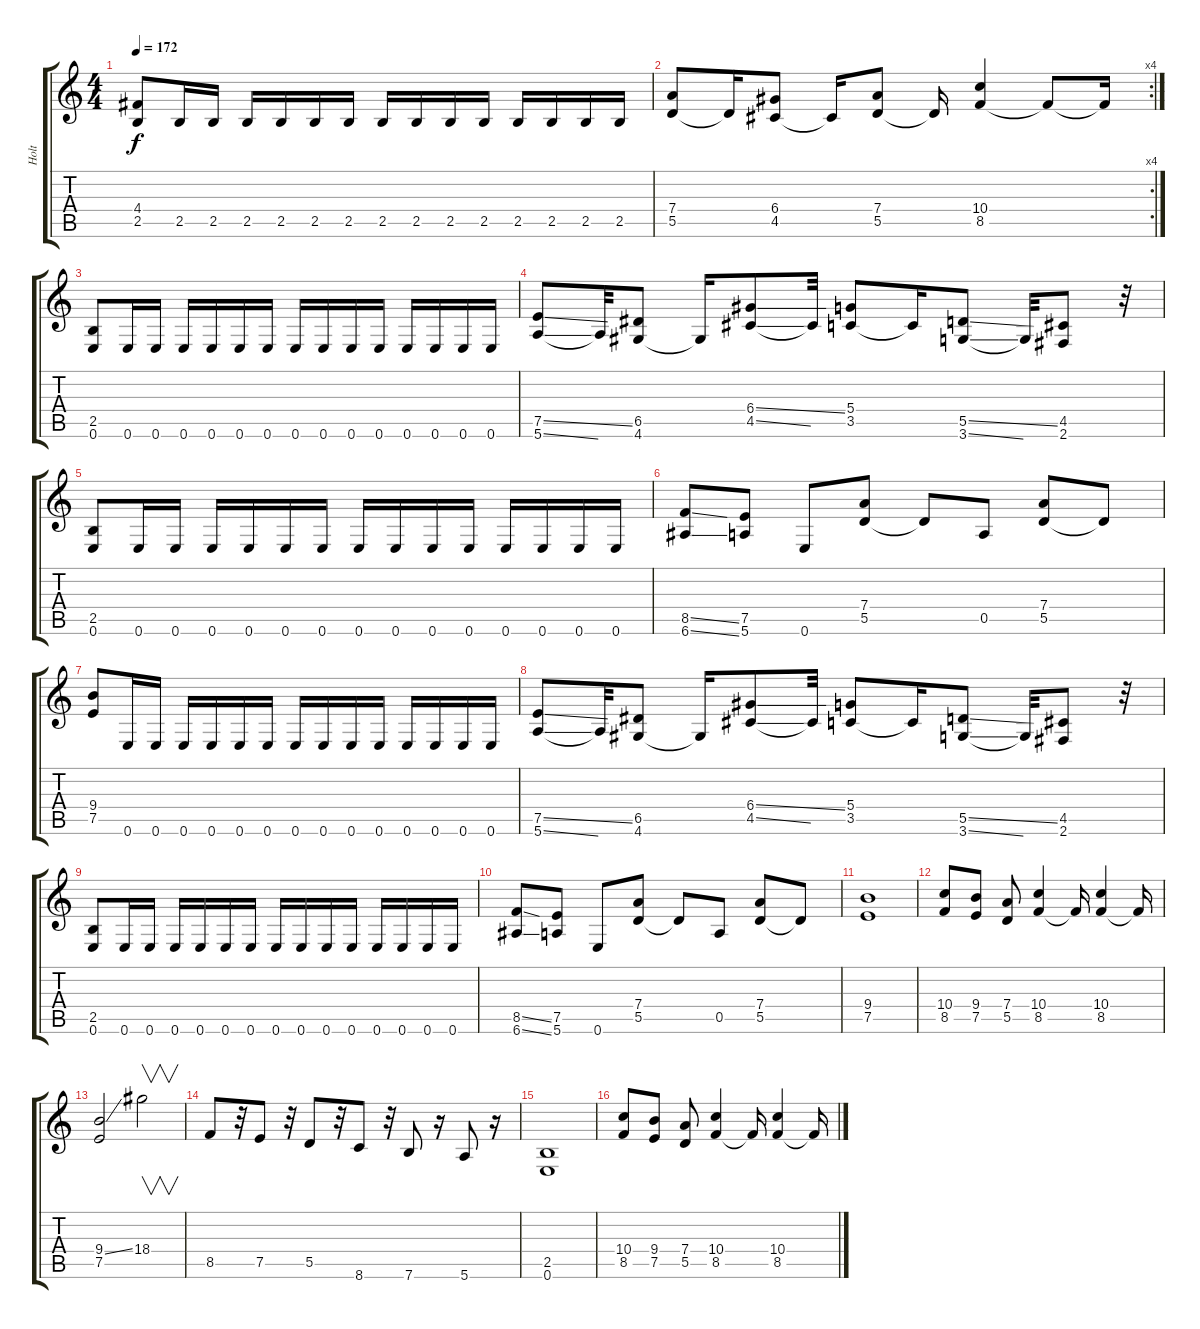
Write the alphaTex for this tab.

\track ("Holt" "Holt") {instrument distortionguitar}
\staff {score tabs}
\tuning (E4 B3 G3 D3 A2 E2) {hide}
\ts (4 4)
\tempo 172
\clef g2
\ks c
(4.4 2.5).8{dy f} 2.5.16 2.5.16 2.5.16 2.5.16 2.5.16 2.5.16 2.5.16 2.5.16 2.5.16 2.5.16 2.5.16 2.5.16 2.5.16 2.5.16 |
\rc 4
(7.4 5.5).8 5.5{t}.16 (6.4 4.5).8 4.5{t}.16 (7.4 5.5).8 5.5{t}.16 (10.4 8.5).4 8.5{t}.8 8.5{t}.16 |
(2.5 0.6).8 0.6.16 0.6.16 0.6.16 0.6.16 0.6.16 0.6.16 0.6.16 0.6.16 0.6.16 0.6.16 0.6.16 0.6.16 0.6.16 0.6.16 |
(7.5{ss} 5.6{ss}).8 5.6{t}.32 (6.5 4.6).8 4.6{t}.16 (6.4{ss} 4.5{ss}).8 4.5{t}.32 (5.4 3.5).8 3.5{t}.16 (5.5{ss} 3.6{ss}).8 3.6{t}.32 (4.5 2.6).8 r.32 |
(2.5 0.6).8 0.6.16 0.6.16 0.6.16 0.6.16 0.6.16 0.6.16 0.6.16 0.6.16 0.6.16 0.6.16 0.6.16 0.6.16 0.6.16 0.6.16 |
(8.5{ss} 6.6{ss}).8 (7.5 5.6).8 0.6.8 (7.4 5.5).8 5.5{t}.8 0.5.8 (7.4 5.5).8 5.5{t}.8 |
(9.4 7.5).8 0.6.16 0.6.16 0.6.16 0.6.16 0.6.16 0.6.16 0.6.16 0.6.16 0.6.16 0.6.16 0.6.16 0.6.16 0.6.16 0.6.16 |
(7.5{ss} 5.6{ss}).8 5.6{t}.32 (6.5 4.6).8 4.6{t}.16 (6.4{ss} 4.5{ss}).8 4.5{t}.32 (5.4 3.5).8 3.5{t}.16 (5.5{ss} 3.6{ss}).8 3.6{t}.32 (4.5 2.6).8 r.32 |
(2.5 0.6).8 0.6.16 0.6.16 0.6.16 0.6.16 0.6.16 0.6.16 0.6.16 0.6.16 0.6.16 0.6.16 0.6.16 0.6.16 0.6.16 0.6.16 |
(8.5{ss} 6.6{ss}).8 (7.5 5.6).8 0.6.8 (7.4 5.5).8 5.5{t}.8 0.5.8 (7.4 5.5).8 5.5{t}.8 |
(9.4 7.5).1 |
(10.4 8.5).8 (9.4 7.5).8 (7.4 5.5).8 (10.4 8.5).4 8.5{t}.16 (10.4 8.5).4 8.5{t}.16 |
(9.4{ss} 7.5).2 18.4.2{v} |
8.5.8 r.32 7.5.8 r.32 5.5.8 r.32 8.6.8 r.32 7.6.8 r.16 5.6.8 r.16 |
(2.5 0.6).1 |
(10.4 8.5).8 (9.4 7.5).8 (7.4 5.5).8 (10.4 8.5).4 8.5{t}.16 (10.4 8.5).4 8.5{t}.16
